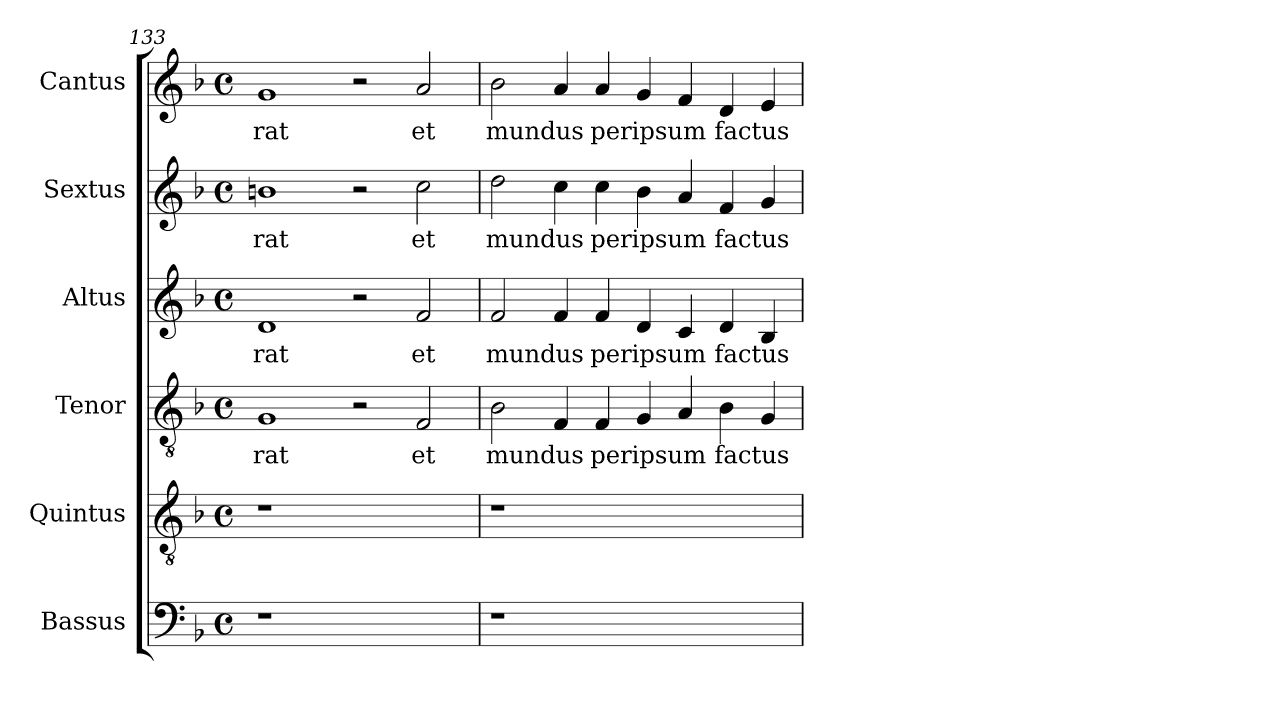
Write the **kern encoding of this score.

**kern	**kern	**kern	**text	**kern	**text	**kern	**text	**kern	**text
*part6	*part5	*part4	*part4	*part3	*part3	*part2	*part2	*part1	*part1
*staff6	*staff5	*staff4	*staff4	*staff3	*staff3	*staff2	*staff2	*staff1	*staff1
*I"Bassus	*I"Quintus	*I"Tenor	*	*I"Altus	*	*I"Sextus	*	*I"Cantus	*
*I'Bassus	*I'Quintus	*I'Tenor	*	*I'Altus	*	*I'Sextus	*	*I'Cantus	*
*clefF4	*clefGv2	*clefGv2	*	*clefG2	*	*clefG2	*	*clefG2	*
*k[b-]	*k[b-]	*k[b-]	*	*k[b-]	*	*k[b-]	*	*k[b-]	*
*F:	*F:	*F:	*	*F:	*	*F:	*	*F:	*
*M4/4	*M4/4	*M4/4	*	*M4/4	*	*M4/4	*	*M4/4	*
*met(c)	*met(c)	*met(c)	*	*met(c)	*	*met(c)	*	*met(c)	*
=133	=133	=133	=133	=133	=133	=133	=133	=133	=133
!	!	!	!LO:LY:b:cj	!	!LO:LY:b:cj	!	!LO:LY:b:cj	!	!LO:LY:b:cj
1r	1r	1G	rat	1d	-rat	1bn	rat	1g	-rat
1ryy	1ryy	2r	.	2r	.	2r	.	2r	.
!	!	!	!LO:LY:b:cj	!	!LO:LY:b:cj	!	!LO:LY:b:cj	!	!LO:LY:b:cj
.	.	2F/	et	2f/	et	2cc\	et	2a/	et
=134	=134	=134	=134	=134	=134	=134	=134	=134	=134
!	!	!	!LO:LY:b:cj	!	!LO:LY:b:cj	!	!LO:LY:b:cj	!	!LO:LY:b:cj
1r	1r	2B-\	mundus	2f/	mundus	2dd\	mundus	2b-\	mundus
.	.	4F/	.	4f/	.	4cc\	.	4a/	.
!	!	!	!LO:LY:b:cj	!	!LO:LY:b:cj	!	!LO:LY:b:cj	!	!LO:LY:b:cj
.	.	4F/	per	4f/	per	4cc\	per	4a/	per
!	!	!	!LO:LY:b	!	!LO:LY:b	!	!LO:LY:b	!	!LO:LY:b
1ryy	1ryy	4G/	ipsum	4d/	ipsum	4b-\	ipsum	4g/	ipsum
.	.	4A/	.	4c/	.	4a/	.	4f/	.
!	!	!	!LO:LY:b	!	!LO:LY:b	!	!LO:LY:b	!	!LO:LY:b
.	.	4B-\	factus	4d/	factus	4f/	factus	4d/	factus
.	.	4G/	.	4B-/	.	4g/	.	4e/	.
=	=	=	=	=	=	=	=	=	=
*-	*-	*-	*-	*-	*-	*-	*-	*-	*-
